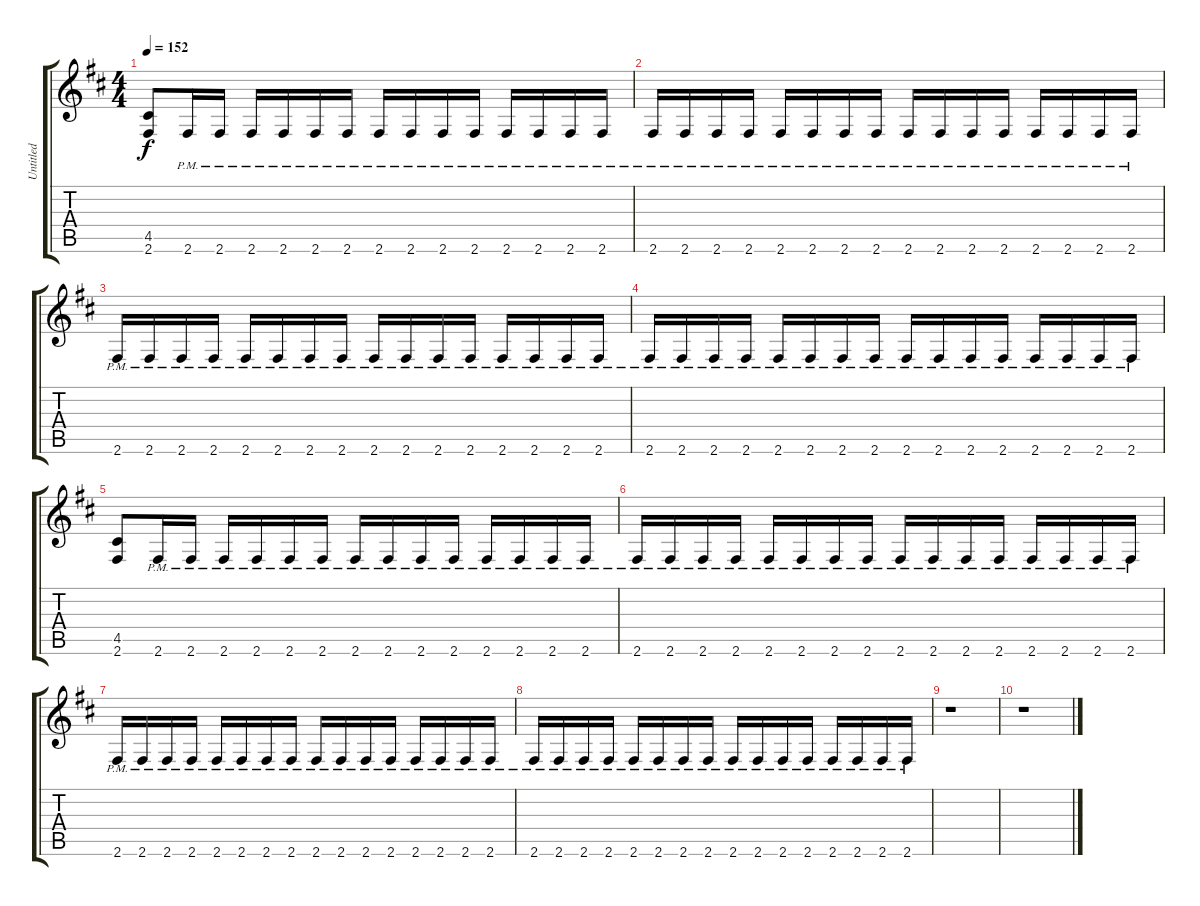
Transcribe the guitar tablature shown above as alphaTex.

\track ("Untitled" "Untitled") {instrument distortionguitar}
\staff {score tabs}
\tuning (E4 B3 G3 D3 A2 E2) {hide}
\ts (4 4)
\tempo 152
\clef g2
\ks d
(4.5 2.6).8{dy f} 2.6{pm}.16 2.6{pm}.16 2.6{pm}.16 2.6{pm}.16 2.6{pm}.16 2.6{pm}.16 2.6{pm}.16 2.6{pm}.16 2.6{pm}.16 2.6{pm}.16 2.6{pm}.16 2.6{pm}.16 2.6{pm}.16 2.6{pm}.16 |
2.6{pm}.16 2.6{pm}.16 2.6{pm}.16 2.6{pm}.16 2.6{pm}.16 2.6{pm}.16 2.6{pm}.16 2.6{pm}.16 2.6{pm}.16 2.6{pm}.16 2.6{pm}.16 2.6{pm}.16 2.6{pm}.16 2.6{pm}.16 2.6{pm}.16 2.6{pm}.16 |
2.6{pm}.16 2.6{pm}.16 2.6{pm}.16 2.6{pm}.16 2.6{pm}.16 2.6{pm}.16 2.6{pm}.16 2.6{pm}.16 2.6{pm}.16 2.6{pm}.16 2.6{pm}.16 2.6{pm}.16 2.6{pm}.16 2.6{pm}.16 2.6{pm}.16 2.6{pm}.16 |
2.6{pm}.16 2.6{pm}.16 2.6{pm}.16 2.6{pm}.16 2.6{pm}.16 2.6{pm}.16 2.6{pm}.16 2.6{pm}.16 2.6{pm}.16 2.6{pm}.16 2.6{pm}.16 2.6{pm}.16 2.6{pm}.16 2.6{pm}.16 2.6{pm}.16 2.6{pm}.16 |
(4.5 2.6).8 2.6{pm}.16 2.6{pm}.16 2.6{pm}.16 2.6{pm}.16 2.6{pm}.16 2.6{pm}.16 2.6{pm}.16 2.6{pm}.16 2.6{pm}.16 2.6{pm}.16 2.6{pm}.16 2.6{pm}.16 2.6{pm}.16 2.6{pm}.16 |
2.6{pm}.16 2.6{pm}.16 2.6{pm}.16 2.6{pm}.16 2.6{pm}.16 2.6{pm}.16 2.6{pm}.16 2.6{pm}.16 2.6{pm}.16 2.6{pm}.16 2.6{pm}.16 2.6{pm}.16 2.6{pm}.16 2.6{pm}.16 2.6{pm}.16 2.6{pm}.16 |
2.6{pm}.16 2.6{pm}.16 2.6{pm}.16 2.6{pm}.16 2.6{pm}.16 2.6{pm}.16 2.6{pm}.16 2.6{pm}.16 2.6{pm}.16 2.6{pm}.16 2.6{pm}.16 2.6{pm}.16 2.6{pm}.16 2.6{pm}.16 2.6{pm}.16 2.6{pm}.16 |
2.6{pm}.16 2.6{pm}.16 2.6{pm}.16 2.6{pm}.16 2.6{pm}.16 2.6{pm}.16 2.6{pm}.16 2.6{pm}.16 2.6{pm}.16 2.6{pm}.16 2.6{pm}.16 2.6{pm}.16 2.6{pm}.16 2.6{pm}.16 2.6{pm}.16 2.6{pm}.16 |
r.1 |
r.1
